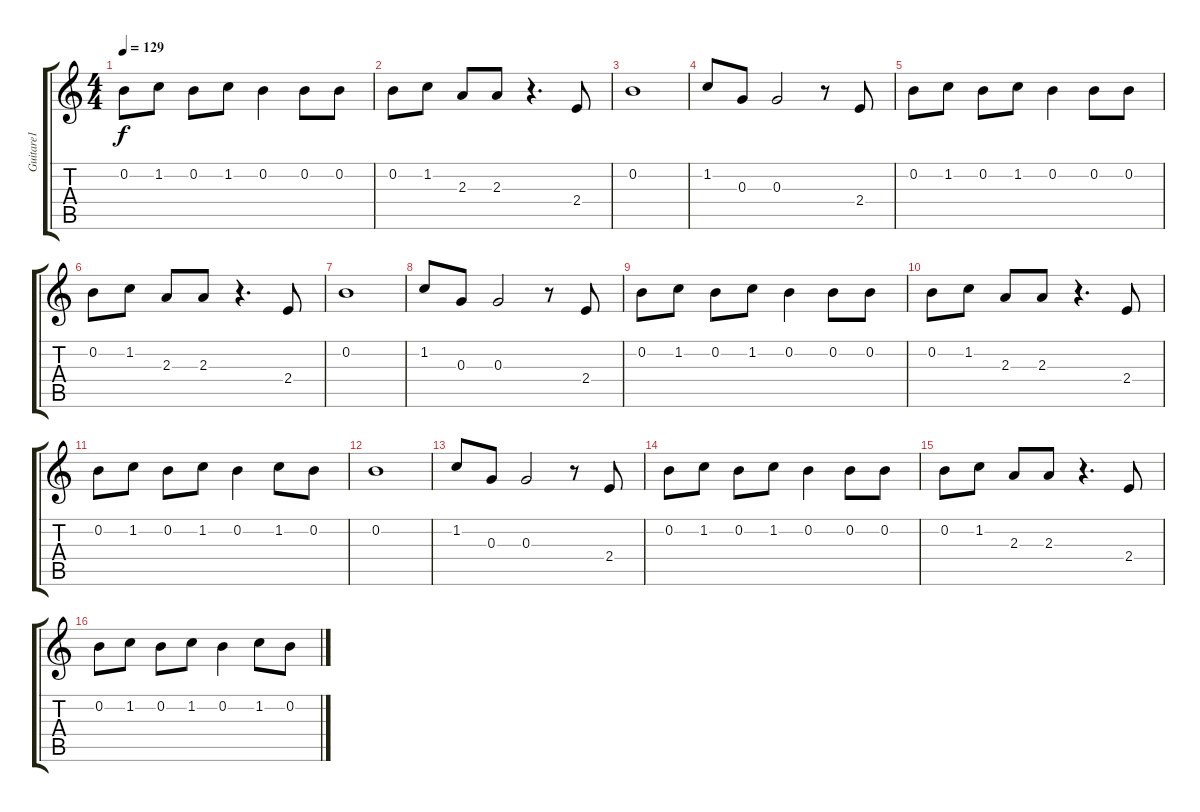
\track ("Guitare1" "Guitare1") {instrument acousticguitarnylon}
\staff {score tabs}
\tuning (E4 B3 G3 D3 A2 E2) {hide}
\ts (4 4)
\tempo 129
\clef g2
\ks c
0.2.8{dy f} 1.2.8 0.2.8 1.2.8 0.2.4 0.2.8 0.2.8 |
0.2.8 1.2.8 2.3.8 2.3.8 r.4{d} 2.4.8 |
0.2.1 |
1.2.8 0.3.8 0.3.2 r.8 2.4.8 |
0.2.8 1.2.8 0.2.8 1.2.8 0.2.4 0.2.8 0.2.8 |
0.2.8 1.2.8 2.3.8 2.3.8 r.4{d} 2.4.8 |
0.2.1 |
1.2.8 0.3.8 0.3.2 r.8 2.4.8 |
0.2.8 1.2.8 0.2.8 1.2.8 0.2.4 0.2.8 0.2.8 |
0.2.8 1.2.8 2.3.8 2.3.8 r.4{d} 2.4.8 |
0.2.8 1.2.8 0.2.8 1.2.8 0.2.4 1.2.8 0.2.8 |
0.2.1 |
1.2.8 0.3.8 0.3.2 r.8 2.4.8 |
0.2.8 1.2.8 0.2.8 1.2.8 0.2.4 0.2.8 0.2.8 |
0.2.8 1.2.8 2.3.8 2.3.8 r.4{d} 2.4.8 |
0.2.8 1.2.8 0.2.8 1.2.8 0.2.4 1.2.8 0.2.8
